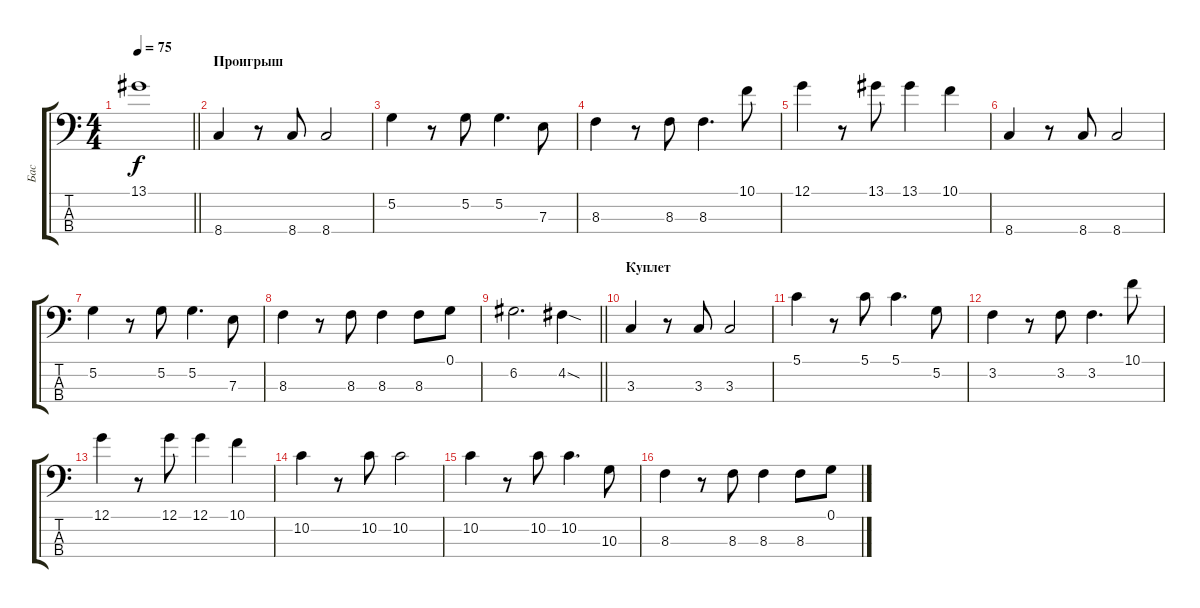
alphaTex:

\track ("Бас" "Бас") {instrument electricbasspick}
\staff {score tabs}
\tuning (G2 D2 A1 E1) {hide}
\ts (4 4)
\tempo 75
\clef f4
\barLineRight lightlight
\ks c
13.1.1{dy f} |
\section ("" "Проигрыш")
8.4.4 r.8 8.4.8 8.4.2 |
5.2.4 r.8 5.2.8 5.2.4{d} 7.3.8 |
8.3.4 r.8 8.3.8 8.3.4{d} 10.1.8 |
12.1.4 r.8 13.1.8 13.1.4 10.1.4 |
8.4.4 r.8 8.4.8 8.4.2 |
5.2.4 r.8 5.2.8 5.2.4{d} 7.3.8 |
8.3.4 r.8 8.3.8 8.3.4 8.3.8 0.1.8 |
\barLineRight lightlight
6.2.2{d} 4.2{sod}.4 |
\section ("" "Куплет")
3.3.4 r.8 3.3.8 3.3.2 |
5.1.4 r.8 5.1.8 5.1.4{d} 5.2.8 |
3.2.4 r.8 3.2.8 3.2.4{d} 10.1.8 |
12.1.4 r.8 12.1.8 12.1.4 10.1.4 |
10.2.4 r.8 10.2.8 10.2.2 |
10.2.4 r.8 10.2.8 10.2.4{d} 10.3.8 |
8.3.4 r.8 8.3.8 8.3.4 8.3.8 0.1.8
